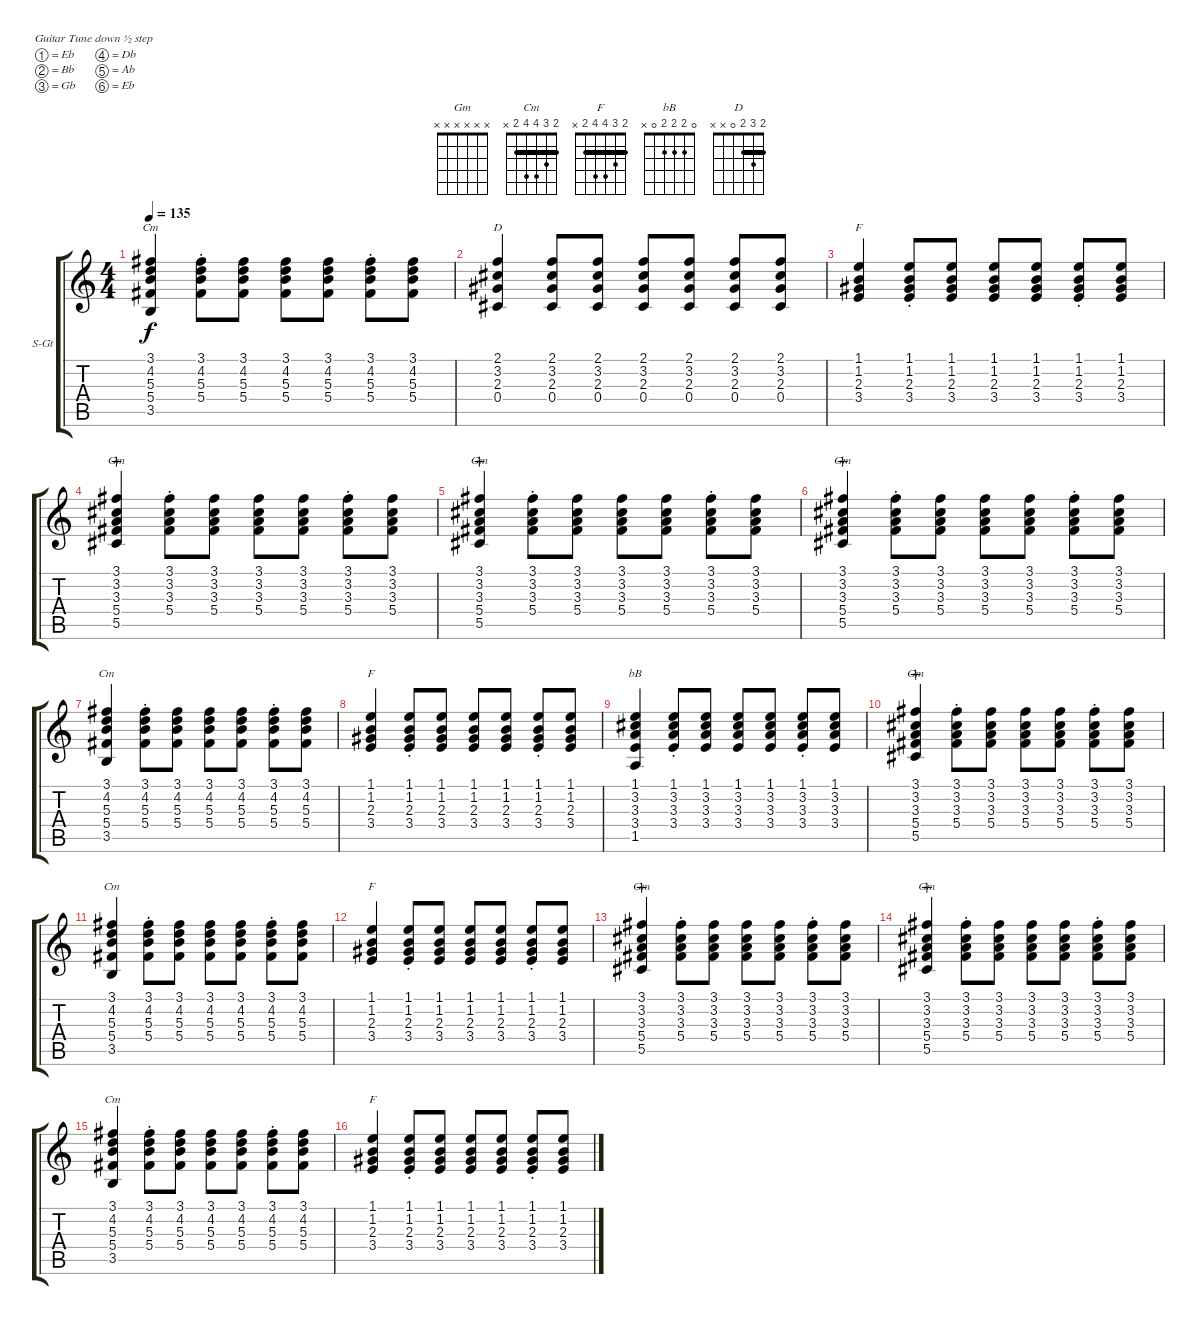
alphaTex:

\bracketExtendMode groupsimilarinstruments
\firstSystemTrackNameOrientation horizontal
\otherSystemsTrackNameOrientation horizontal
\track ("½Ú×à¼ªËû" "S-Gt") {instrument acousticguitarsteel}
\staff {score tabs}
\tuning (Eb4 Bb3 Gb3 Db3 Ab2 Eb2)
\chord ("Gm" x x x x x x)
\chord ("Cm" 2 3 4 4 2 x) {barre 2}
\chord ("F" 2 3 4 4 2 x) {barre 2}
\chord ("bB" 0 2 2 2 0 x)
\chord ("D" 2 3 2 0 x x) {barre 2}
\ts (4 4)
\tempo 135
\clef g2
\ks c
(3.1 4.2 5.3 5.4 3.5).4{ch "Cm" dy f} (3.1{st} 4.2{st} 5.3{st} 5.4{st}).8 (3.1 4.2 5.3 5.4).8 (3.1 4.2 5.3 5.4).8 (3.1 4.2 5.3 5.4).8 (3.1{st} 4.2{st} 5.3{st} 5.4{st}).8 (3.1 4.2 5.3 5.4).8 |
(2.1 3.2 2.3 0.4).4{ch "D"} (2.1 3.2 2.3 0.4).8 (2.1 3.2 2.3 0.4).8 (2.1 3.2 2.3 0.4).8 (2.1 3.2 2.3 0.4).8 (2.1 3.2 2.3 0.4).8 (2.1 3.2 2.3 0.4).8 |
(1.1 1.2 2.3 3.4).4{ch "F"} (1.1{st} 1.2{st} 2.3{st} 3.4{st}).8 (1.1 1.2 2.3 3.4).8 (1.1 1.2 2.3 3.4).8 (1.1 1.2 2.3 3.4).8 (1.1{st} 1.2{st} 2.3{st} 3.4{st}).8 (1.1 1.2 2.3 3.4).8 |
(3.1 3.2 3.3 5.4 5.5).4{ch "Gm" wahc} (3.1{st} 3.2{st} 3.3{st} 5.4{st}).8 (3.1 3.2 3.3 5.4).8 (3.1 3.2 3.3 5.4).8 (3.1 3.2 3.3 5.4).8 (3.1{st} 3.2{st} 3.3{st} 5.4{st}).8 (3.1 3.2 3.3 5.4).8 |
(3.1 3.2 3.3 5.4 5.5).4{ch "Gm" wahc} (3.1{st} 3.2{st} 3.3{st} 5.4{st}).8 (3.1 3.2 3.3 5.4).8 (3.1 3.2 3.3 5.4).8 (3.1 3.2 3.3 5.4).8 (3.1{st} 3.2{st} 3.3{st} 5.4{st}).8 (3.1 3.2 3.3 5.4).8 |
(3.1 3.2 3.3 5.4 5.5).4{ch "Gm" wahc} (3.1{st} 3.2{st} 3.3{st} 5.4{st}).8 (3.1 3.2 3.3 5.4).8 (3.1 3.2 3.3 5.4).8 (3.1 3.2 3.3 5.4).8 (3.1{st} 3.2{st} 3.3{st} 5.4{st}).8 (3.1 3.2 3.3 5.4).8 |
(3.1 4.2 5.3 5.4 3.5).4{ch "Cm"} (3.1{st} 4.2{st} 5.3{st} 5.4{st}).8 (3.1 4.2 5.3 5.4).8 (3.1 4.2 5.3 5.4).8 (3.1 4.2 5.3 5.4).8 (3.1{st} 4.2{st} 5.3{st} 5.4{st}).8 (3.1 4.2 5.3 5.4).8 |
(1.1 1.2 2.3 3.4).4{ch "F"} (1.1{st} 1.2{st} 2.3{st} 3.4{st}).8 (1.1 1.2 2.3 3.4).8 (1.1 1.2 2.3 3.4).8 (1.1 1.2 2.3 3.4).8 (1.1{st} 1.2{st} 2.3{st} 3.4{st}).8 (1.1 1.2 2.3 3.4).8 |
(1.1 3.2 3.3 3.4 1.5).4{ch "bB"} (1.1{st} 3.2{st} 3.3{st} 3.4{st}).8 (1.1 3.2 3.3 3.4).8 (1.1 3.2 3.3 3.4).8 (1.1 3.2 3.3 3.4).8 (1.1{st} 3.2{st} 3.3{st} 3.4{st}).8 (1.1 3.2 3.3 3.4).8 |
(3.1 3.2 3.3 5.4 5.5).4{ch "Gm" wahc} (3.1{st} 3.2{st} 3.3{st} 5.4{st}).8 (3.1 3.2 3.3 5.4).8 (3.1 3.2 3.3 5.4).8 (3.1 3.2 3.3 5.4).8 (3.1{st} 3.2{st} 3.3{st} 5.4{st}).8 (3.1 3.2 3.3 5.4).8 |
(3.1 4.2 5.3 5.4 3.5).4{ch "Cm"} (3.1{st} 4.2{st} 5.3{st} 5.4{st}).8 (3.1 4.2 5.3 5.4).8 (3.1 4.2 5.3 5.4).8 (3.1 4.2 5.3 5.4).8 (3.1{st} 4.2{st} 5.3{st} 5.4{st}).8 (3.1 4.2 5.3 5.4).8 |
(1.1 1.2 2.3 3.4).4{ch "F"} (1.1{st} 1.2{st} 2.3{st} 3.4{st}).8 (1.1 1.2 2.3 3.4).8 (1.1 1.2 2.3 3.4).8 (1.1 1.2 2.3 3.4).8 (1.1{st} 1.2{st} 2.3{st} 3.4{st}).8 (1.1 1.2 2.3 3.4).8 |
(3.1 3.2 3.3 5.4 5.5).4{ch "Gm" wahc} (3.1{st} 3.2{st} 3.3{st} 5.4{st}).8 (3.1 3.2 3.3 5.4).8 (3.1 3.2 3.3 5.4).8 (3.1 3.2 3.3 5.4).8 (3.1{st} 3.2{st} 3.3{st} 5.4{st}).8 (3.1 3.2 3.3 5.4).8 |
(3.1 3.2 3.3 5.4 5.5).4{ch "Gm" wahc} (3.1{st} 3.2{st} 3.3{st} 5.4{st}).8 (3.1 3.2 3.3 5.4).8 (3.1 3.2 3.3 5.4).8 (3.1 3.2 3.3 5.4).8 (3.1{st} 3.2{st} 3.3{st} 5.4{st}).8 (3.1 3.2 3.3 5.4).8 |
(3.1 4.2 5.3 5.4 3.5).4{ch "Cm"} (3.1{st} 4.2{st} 5.3{st} 5.4{st}).8 (3.1 4.2 5.3 5.4).8 (3.1 4.2 5.3 5.4).8 (3.1 4.2 5.3 5.4).8 (3.1{st} 4.2{st} 5.3{st} 5.4{st}).8 (3.1 4.2 5.3 5.4).8 |
(1.1 1.2 2.3 3.4).4{ch "F"} (1.1{st} 1.2{st} 2.3{st} 3.4{st}).8 (1.1 1.2 2.3 3.4).8 (1.1 1.2 2.3 3.4).8 (1.1 1.2 2.3 3.4).8 (1.1{st} 1.2{st} 2.3{st} 3.4{st}).8 (1.1 1.2 2.3 3.4).8
